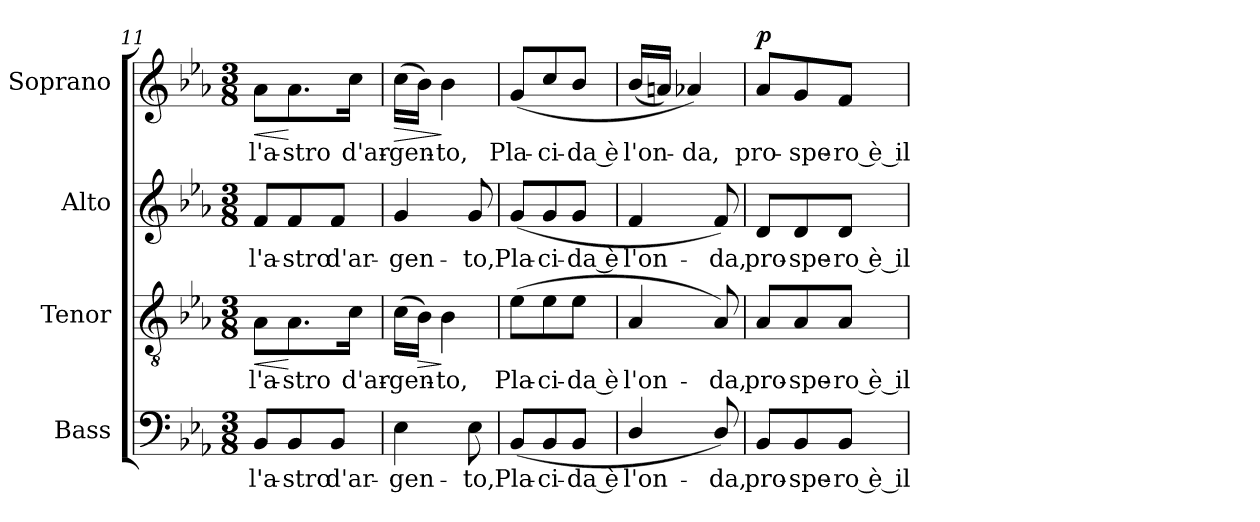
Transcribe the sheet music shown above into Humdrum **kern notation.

**kern	**text	**kern	**text	**dynam	**kern	**text	**kern	**text	**dynam
*part4	*part4	*part3	*part3	*part3	*part2	*part2	*part1	*part1	*part1
*staff4	*staff4	*staff3	*staff3	*staff3	*staff2	*staff2	*staff1	*staff1	*staff1
*I"Bass	*	*I"Tenor	*	*	*I"Alto	*	*I"Soprano	*	*
*I'B.	*	*I'T.	*	*	*I'A.	*	*I'S.	*	*
*clefF4	*	*clefGv2	*	*	*clefG2	*	*clefG2	*	*
*	*	*ITrd7c12	*	*	*	*	*	*	*
*k[b-e-a-]	*	*k[b-e-a-]	*	*	*k[b-e-a-]	*	*k[b-e-a-]	*	*
*E-:	*	*E-:	*	*	*E-:	*	*E-:	*	*
*M3/8	*	*M3/8	*	*	*M3/8	*	*M3/8	*	*
=11	=11	=11	=11	=11	=11	=11	=11	=11	=11
!	!LO:LY:b:color=#000000	!	!	!	!	!	!	!	!
!	!	!	!LO:LY:b:color=#000000	!LO:HP:b	!	!	!	!	!
!	!	!	!	!	!	!LO:LY:b:color=#000000	!	!	!
!	!	!	!	!	!	!	!	!LO:LY:b:color=#000000	!LO:HP:b
8BB-i/L	l'a-	8AA-i\L	l'a-	<	8fi/L	l'a-	8a-i\L	l'a-	<
!	!LO:LY:b:color=#000000	!	!	!	!	!	!	!	!
!	!	!	!LO:LY:b:color=#000000	!	!	!	!	!	!
!	!	!	!	!	!	!LO:LY:b:color=#000000	!	!	!
!	!	!	!	!	!	!	!	!LO:LY:b:color=#000000	!
8BB-i/	-stro	8.AA-i\	-stro	[	8fi/	-stro	8.a-i\	-stro	[
!	!LO:LY:b:color=#000000	!	!	!	!	!	!	!	!
!	!	!	!	!	!	!LO:LY:b:color=#000000	!	!	!
8BB-i/J	d'ar-	.	.	.	8fi/J	d'ar-	.	.	.
!	!	!	!LO:LY:b:color=#000000	!	!	!	!	!	!
!	!	!	!	!	!	!	!	!LO:LY:b:color=#000000	!
.	.	16Ci\Jk	d'ar-	.	.	.	16cci\Jk	d'ar-	.
=12	=12	=12	=12	=12	=12	=12	=12	=12	=12
!	!LO:LY:b:color=#000000	!	!	!	!	!	!	!	!
!	!	!	!LO:LY:b:color=#000000	!	!	!	!	!	!
!	!	!	!	!	!	!LO:LY:b:color=#000000	!	!	!
!	!	!	!	!	!	!	!	!LO:LY:b:color=#000000	!LO:HP:b
4E-i\	-gen-	(16Ci\LL	-gen-	.	4gi/	-gen-	(16cci\LL	-gen-	>
!	!	!	!	!LO:HP:b	!	!	!	!	!
.	.	16BB-i\JJ)	.	>	.	.	16b-i\JJ)	.	.
!	!	!	!LO:LY:b:color=#000000	!	!	!	!	!	!
!	!	!	!	!	!	!	!	!LO:LY:b:color=#000000	!
.	.	4BB-i\	-to,	]	.	.	4b-i\	-to,	]
!	!LO:LY:b:color=#000000	!	!	!	!	!	!	!	!
!	!	!	!	!	!	!LO:LY:b:color=#000000	!	!	!
8E-i\	-to,	.	.	.	8gi/	-to,	.	.	.
=13	=13	=13	=13	=13	=13	=13	=13	=13	=13
!	!LO:LY:b:color=#000000	!	!	!	!	!	!	!	!
!	!	!	!LO:LY:b:color=#000000	!	!	!	!	!	!
!	!	!	!	!	!	!LO:LY:b:color=#000000	!	!	!
!	!	!	!	!	!	!	!	!LO:LY:b:color=#000000	!
(8BB-i/L	Pla-	(8E-i\L	Pla-	.	(8gi/L	Pla-	(8gi/L	Pla-	.
!	!LO:LY:b:color=#000000	!	!	!	!	!	!	!	!
!	!	!	!LO:LY:b:color=#000000	!	!	!	!	!	!
!	!	!	!	!	!	!LO:LY:b:color=#000000	!	!	!
!	!	!	!	!	!	!	!	!LO:LY:b:color=#000000	!
8BB-i/	-ci-	8E-i\	-ci-	.	8gi/	-ci-	8cci/	-ci-	.
!	!LO:LY:b:color=#000000	!	!	!	!	!	!	!	!
!	!	!	!LO:LY:b:color=#000000	!	!	!	!	!	!
!	!	!	!	!	!	!LO:LY:b:color=#000000	!	!	!
!	!	!	!	!	!	!	!	!LO:LY:b:color=#000000	!
8BB-i/J	-da è	8E-i\J	-da è	.	8gi/J	-da è	8b-i/J	-da è	.
=14	=14	=14	=14	=14	=14	=14	=14	=14	=14
!	!LO:LY:b:color=#000000	!	!	!	!	!	!	!	!
!	!	!	!LO:LY:b:color=#000000	!	!	!	!	!	!
!	!	!	!	!	!	!LO:LY:b:color=#000000	!	!	!
!	!	!	!	!	!	!	!	!LO:LY:b:color=#000000	!
4Di/	l'on-	4AA-i/	l'on-	.	4fi/	l'on-	(16b-i/LL	l'on-	.
.	.	.	.	.	.	.	16ani/JJ)	.	.
!	!	!	!	!	!	!	!	!LO:LY:b:color=#000000	!
.	.	.	.	.	.	.	4a-Xi/)	-da,	.
!	!LO:LY:b:color=#000000	!	!	!	!	!	!	!	!
!	!	!	!LO:LY:b:color=#000000	!	!	!	!	!	!
!	!	!	!	!	!	!LO:LY:b:color=#000000	!	!	!
8Di/)	-da,	8AA-i/)	-da,	.	8fi/)	-da,	.	.	.
!!LO:LB:g=z
=15	=15	=15	=15	=15	=15	=15	=15	=15	=15
!	!LO:LY:b:color=#000000	!	!	!	!	!	!	!	!
!	!	!	!LO:LY:b:color=#000000	!	!	!	!	!	!
!	!	!	!	!	!	!LO:LY:b:color=#000000	!	!	!
!	!	!	!	!	!	!	!	!LO:LY:b:color=#000000	!
8BB-i/L	pro-	8AA-i/L	pro-	.	8di/L	pro-	8a-i/L	pro-	p
!	!LO:LY:b:color=#000000	!	!	!	!	!	!	!	!
!	!	!	!LO:LY:b:color=#000000	!	!	!	!	!	!
!	!	!	!	!	!	!LO:LY:b:color=#000000	!	!	!
!	!	!	!	!	!	!	!	!LO:LY:b:color=#000000	!
8BB-i/	-spe-	8AA-i/	-spe-	.	8di/	-spe-	8gi/	-spe-	.
!	!LO:LY:b:color=#000000	!	!	!	!	!	!	!	!
!	!	!	!LO:LY:b:color=#000000	!	!	!	!	!	!
!	!	!	!	!	!	!LO:LY:b:color=#000000	!	!	!
!	!	!	!	!	!	!	!	!LO:LY:b:color=#000000	!
8BB-i/J	-ro è il	8AA-i/J	-ro è il	.	8di/J	-ro è il	8fi/J	-ro è il	.
=	=	=	=	=	=	=	=	=	=
*-	*-	*-	*-	*-	*-	*-	*-	*-	*-
